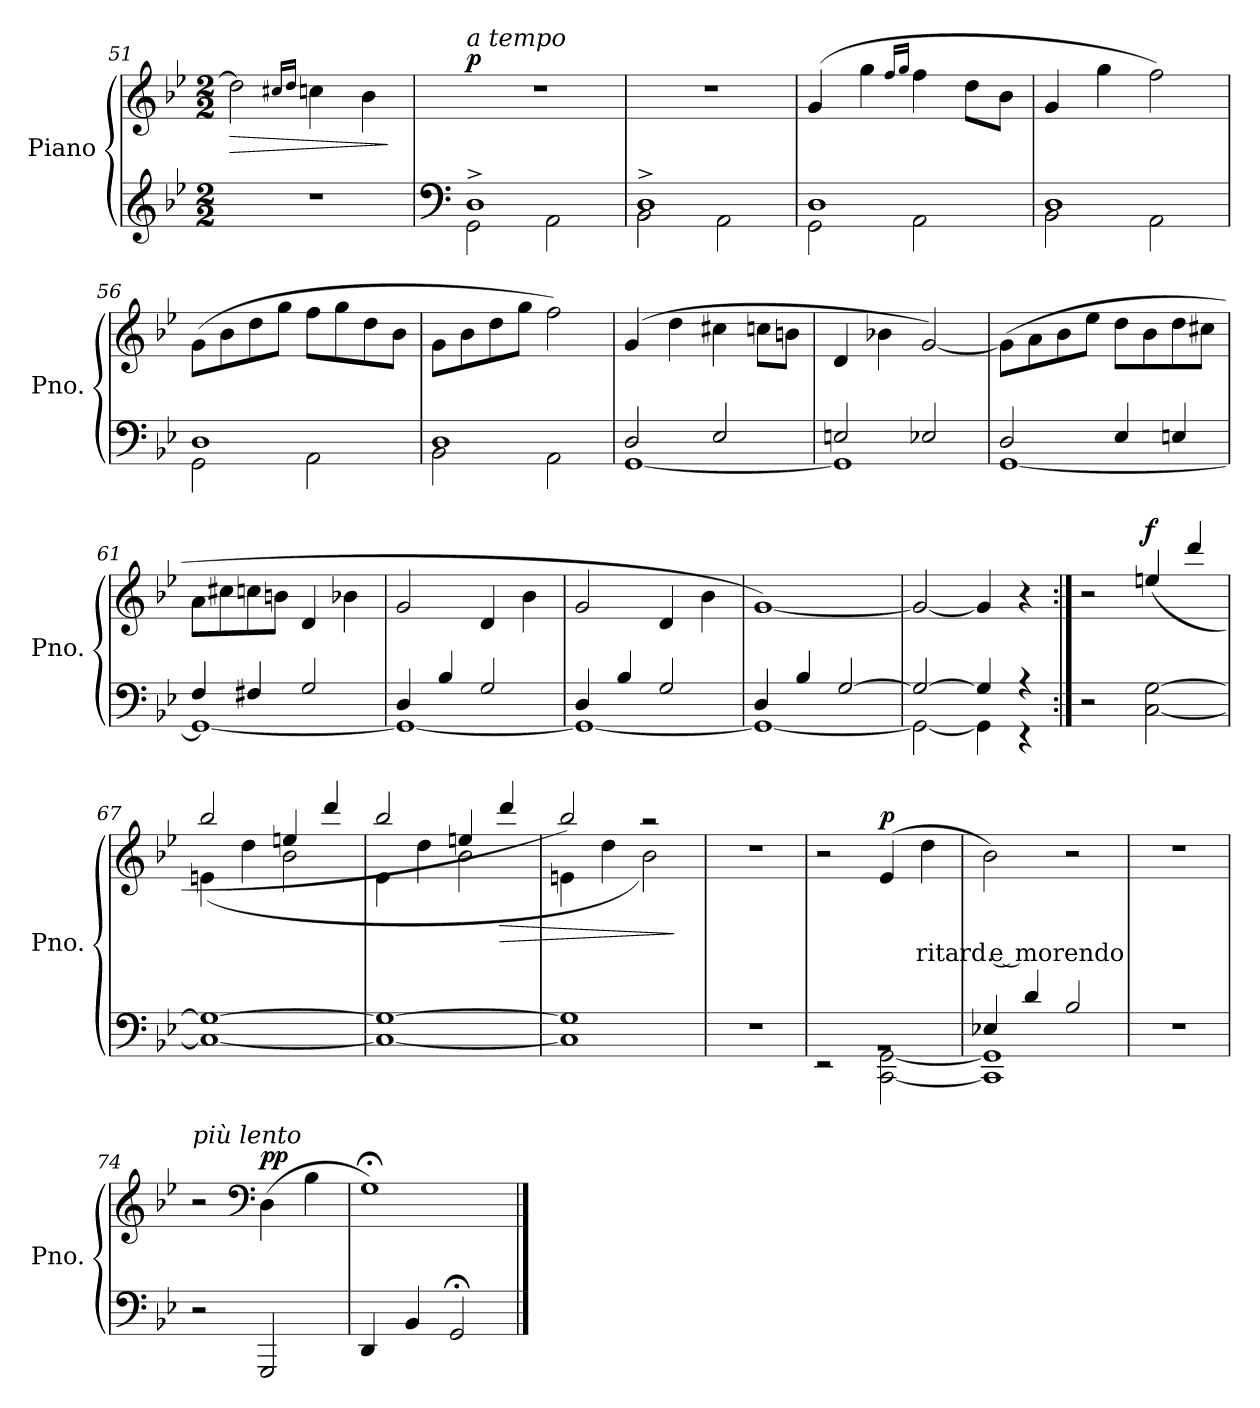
**kern	**kern	**text	**dynam
*part1	*part1	*part1	*part1
*staff2	*staff1	*staff1	*staff1/2
*I"Piano	*	*	*
*I'Pno.	*	*	*
*clefG2	*clefG2	*	*
*k[b-e-]	*k[b-e-]	*	*
*M2/2	*M2/2	*	*
=51	=51	=51	=51
!	!	!	!LO:HP:b
1r	2dd\]	.	>
.	16qcc#X/LL	.	.
.	16qdd/JJ	.	.
.	4ccn\	.	.
.	4b-\	.	.
.	.	.	]
!!LO:LB:g=z
=52	=52	=52	=52
*clefF4	*	*	*
*^	*	*	*
!	!	!LO:TX:a:i:t=a tempo	!	!
!	!	!	!	!LO:DY:b
1D^	2GG\	1r	.	p
.	2AA\	.	.	.
=53	=53	=53	=53	=53
1D^	2BB-\	1r	.	.
.	2AA\	.	.	.
=54	=54	=54	=54	=54
1D	2GG\	(>4g/	.	.
.	.	4gg\	.	.
.	.	16qff/LL	.	.
.	.	16qgg/JJ	.	.
.	2AA\	4ff\	.	.
.	.	8dd\L	.	.
.	.	8b-\J	.	.
=55	=55	=55	=55	=55
1D	2BB-\	4g/	.	.
.	.	4gg\	.	.
.	2AA\	2ff\)	.	.
=56	=56	=56	=56	=56
1D	2GG\	(>8g\L	.	.
.	.	8b-\	.	.
.	.	8dd\	.	.
.	.	8gg\J	.	.
.	2AA\	8ff\L	.	.
.	.	8gg\	.	.
.	.	8dd\	.	.
.	.	8b-\J	.	.
=57	=57	=57	=57	=57
1D	2BB-\	8g\L	.	.
.	.	8b-\	.	.
.	.	8dd\	.	.
.	.	8gg\J	.	.
.	2AA\	2ff\)	.	.
=58	=58	=58	=58	=58
2D/	[1GG	(>4g/	.	.
.	.	4dd\	.	.
2E-/	.	4cc#X\	.	.
.	.	8ccn\L	.	.
.	.	8bn\J	.	.
!!LO:LB:g=z
=59	=59	=59	=59	=59
2En/	1GG]	4d/	.	.
.	.	4b-X\	.	.
2E-X/	.	[2g/)	.	.
=60	=60	=60	=60	=60
2D/	[1GG	(>8g\L]	.	.
.	.	8a\	.	.
.	.	8b-\	.	.
.	.	8ee-\J	.	.
4E-/	.	8dd\L	.	.
.	.	8b-\	.	.
4En/	.	8dd\	.	.
.	.	8cc#X\J	.	.
=61	=61	=61	=61	=61
4F/	1GG_	8a\L	.	.
.	.	8cc#X\	.	.
4F#X/	.	8ccn\	.	.
.	.	8bn\J	.	.
2G/	.	4d/	.	.
.	.	4b-X\	.	.
=62	=62	=62	=62	=62
4D/	1GG_	2g/	.	.
4B-/	.	.	.	.
2G/	.	4d/	.	.
.	.	4b-\	.	.
=63	=63	=63	=63	=63
4D/	1GG_	2g/	.	.
4B-/	.	.	.	.
2G/	.	4d/	.	.
.	.	4b-\	.	.
=64	=64	=64	=64	=64
4D/	1GG_	[1g)	.	.
4B-/	.	.	.	.
[2G/	.	.	.	.
=65	=65	=65	=65	=65
2G/_	2GG\_	2g/_	.	.
4G/]	4GG\]	4g/]	.	.
4r	4r	4r	.	.
*v	*v	*	*	*
!!LO:LB:g=z
=66:|!	=66:|!	=66:|!	=66:|!
2r	2r	.	.
!	!	!	!LO:DY:b
[2C\ [2G\	(>4een/	.	f
.	4ddd/	.	.
=67	=67	=67	=67
*	*^	*	*
1C_ 1G_	2bb-/	(<4en\	.	.
.	.	4dd\	.	.
.	4een/	2b-\	.	.
.	4ddd/	.	.	.
=68	=68	=68	=68	=68
1C_ 1G_	2bb-/	4e-\	.	.
.	.	4dd\	.	.
.	4een/	2b-\	.	.
!	!	!	!	!LO:HP:b
.	4ddd/	.	.	>
=69	=69	=69	=69	=69
1C] 1G]	2bb-/)	4en\	.	.
.	.	4dd\	.	.
.	2r	2b-\)	.	.
*	*v	*v	*	*
.	.	.	]
=70	=70	=70	=70
1r	1r	.	.
=71	=71	=71	=71
*^	*	*	*
1rBB	2r	2r	.	.
!	!	!	!	!LO:DY:b
.	[2CC\ [2GG\	(>4e-/	.	p
!	!	!	!LO:LY:b	!
.	.	4dd\	ritard. e morendo	.
=72	=72	=72	=72	=72
4E-X/	1CC] 1GG]	2b-\)	.	.
4d/	.	.	.	.
2B-/	.	2r	.	.
*v	*v	*	*	*
=73	=73	=73	=73
1r	1r	.	.
=74	=74	=74	=74
!	!LO:TX:a:i:t=più lento	!	!
2r	2r	.	.
*	*clefF4	*	*
!	!	!	!LO:DY:b
2GGG/	(>4D\	.	pp
.	4B-\	.	.
=75	=75	=75	=75
4DD/	1G;<)	.	.
4BB-/	.	.	.
2GG;</	.	.	.
==	==	==	==
*-	*-	*-	*-
